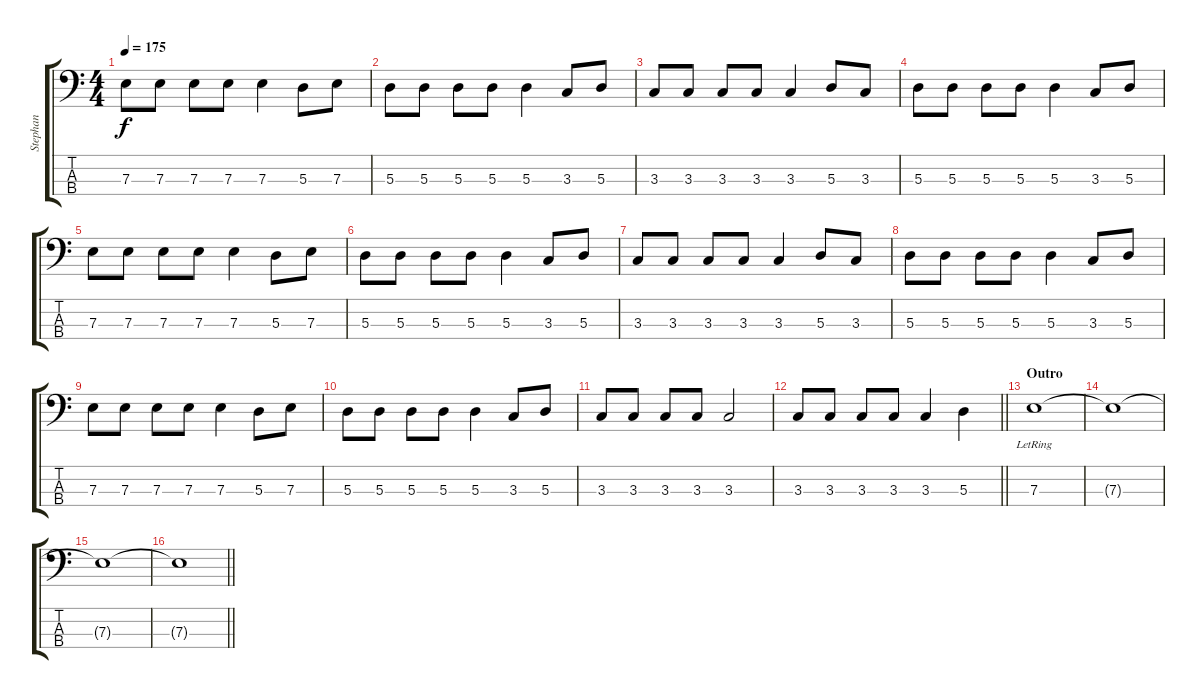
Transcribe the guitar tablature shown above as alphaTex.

\track ("Stephan" "Stephan") {instrument electricbasspick}
\staff {score tabs}
\tuning (G2 D2 A1 E1) {hide}
\ts (4 4)
\tempo 175
\clef f4
\ks c
7.3.8{dy f} 7.3.8 7.3.8 7.3.8 7.3.4 5.3.8 7.3.8 |
5.3.8 5.3.8 5.3.8 5.3.8 5.3.4 3.3.8 5.3.8 |
3.3.8 3.3.8 3.3.8 3.3.8 3.3.4 5.3.8 3.3.8 |
5.3.8 5.3.8 5.3.8 5.3.8 5.3.4 3.3.8 5.3.8 |
7.3.8 7.3.8 7.3.8 7.3.8 7.3.4 5.3.8 7.3.8 |
5.3.8 5.3.8 5.3.8 5.3.8 5.3.4 3.3.8 5.3.8 |
3.3.8 3.3.8 3.3.8 3.3.8 3.3.4 5.3.8 3.3.8 |
5.3.8 5.3.8 5.3.8 5.3.8 5.3.4 3.3.8 5.3.8 |
7.3.8 7.3.8 7.3.8 7.3.8 7.3.4 5.3.8 7.3.8 |
5.3.8 5.3.8 5.3.8 5.3.8 5.3.4 3.3.8 5.3.8 |
3.3.8 3.3.8 3.3.8 3.3.8 3.3.2 |
\barLineRight lightlight
3.3.8 3.3.8 3.3.8 3.3.8 3.3.4 5.3.4 |
\section ("" "Outro")
7.3{lr}.1{volume 0} |
7.3{t}.1 |
7.3{t}.1 |
\barLineRight lightlight
7.3{t}.1
